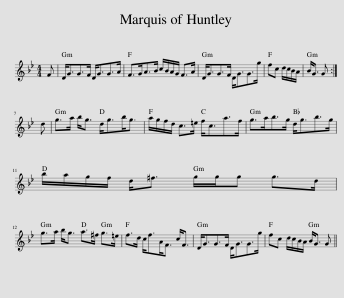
X:1
L:1/8
M:4/4
I:linebreak $
K:Gmin
V:1 treble
V:1
 F | D<GG>F D<GG>A | F>GA>B c/B/A/G/ F>A | D<GG>F D<GG>g | fc d/c/B/A/ | %5
 B<G G :|$ d | g>a b<g d<gb<g | a/g/f/d/ c>=e f<ca>f | g>ab>g d<gb>g |$ %10
 b/a/g/f/ d<^f g/g/g g>d |$ g>a b<g a>^f g>=e | f>d c<fA<F c<F | D<GG>F D<GG>g | fc d/c/B/A/ B<G G || %15
